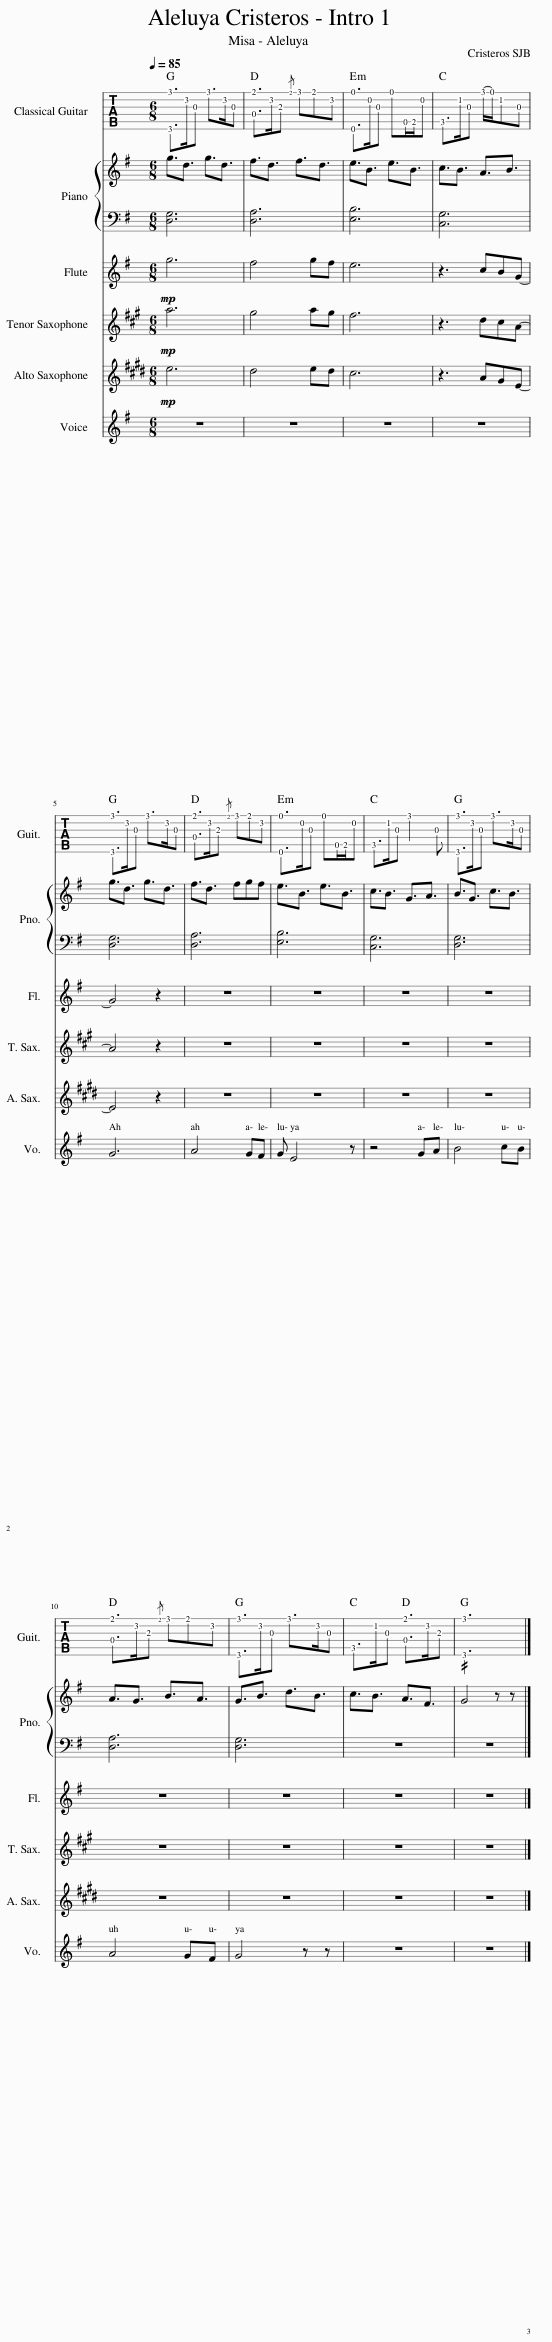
X:1
%%score 1 { 2 | 3 } 4 5 6 7
L:1/8
Q:1/4=85
M:6/8
I:linebreak $
K:G
V:1 tab stafflines=6 strings=E2,A2,D3,G3,B3,E4
V:2 treble
V:3 bass
V:4 treble
V:5 treble transpose=-14
V:6 treble transpose=-9
V:7 treble
V:1
 [!6!G,,!1!G]>!2!D!3!G, !1!G>!2!D!3!G, | [!4!D,!1!F]>!2!D!3!A,{/!1!F} !1!G!1!F!2!D | [!6!E,,!1!E]>!2!B,!3!G, !1!E!5!A,,/!5!B,,/!2!B, | !5!C,>!2!C!3!G, (!1!G/!1!E/)!2!C!3!G, |$ [!6!G,,!1!G]>!2!D!3!G, !1!G>!2!D!3!G, | %5
 [!4!D,!1!F]>!2!D!3!A,{/!1!F} !1!G!1!F!2!D | [!6!E,,!1!E]>!2!B,!3!G, !1!E!5!A,,/!5!B,,/!2!B, | !5!C,>!2!C!3!G, !1!G2 !3!G, | [!6!G,,!1!G]>!2!D!3!G, !1!G>!2!D!3!G, |$ [!4!D,!1!F]>!2!D!3!A,{/!1!F} !1!G!1!F!2!D | %10
 [!6!G,,!1!G]>!2!D!3!G, !1!G>!2!D!3!G, | !5!C,>!2!C!3!G, [!4!D,!1!F]>!2!D!3!A, | [!6!G,,!1!G]6 |] %13
V:2
 g3/2d3/2 g3/2d3/2 | f3/2d3/2 f3/2d3/2 | e3/2B3/2 e3/2B3/2 | c3/2B3/2 A3/2B3/2 |$ g3/2d3/2 g3/2d3/2 | %5
 f3/2d3/2 fgf | e3/2B3/2 e3/2B3/2 | c3/2B3/2 G3/2A3/2 | B3/2G3/2 c3/2B3/2 |$ A3/2G3/2 B3/2A3/2 | %10
 G3/2B3/2 d3/2B3/2 | c3/2B3/2 A3/2F3/2 | G4 z z |] %13
V:3
 [D,G,]6 | [D,A,]6 | [E,B,]6 | [C,G,]6 |$ [D,G,]6 | %5
 [D,A,]6 | [E,B,]6 | [C,G,]6 | [D,G,]6 |$ [D,A,]6 | %10
 [D,G,]6 | z6 | z6 |] %13
V:4
!mp! g6 | f4 gf | e6 | z3 cBG- |$ G4 z2 | %5
 z6 | z6 | z6 | z6 |$ z6 | %10
 z6 | z6 | z6 |] %13
V:5
[K:A]!mp! a6 | g4 ag | f6 | z3 dcA- |$ A4 z2 | %5
 z6 | z6 | z6 | z6 |$ z6 | %10
 z6 | z6 | z6 |] %13
V:6
[K:E]!mp! e6 | d4 ed | c6 | z3 AGE- |$ E4 z2 | %5
 z6 | z6 | z6 | z6 |$ z6 | %10
 z6 | z6 | z6 |] %13
V:7
 z6 | z6 | z6 | z6 |$ G6 | %5
 A4 GF | G E4 z | z4 GA | B4 cB |$ A4 GF | %10
 G4 z z | z6 | z6 |] %13
